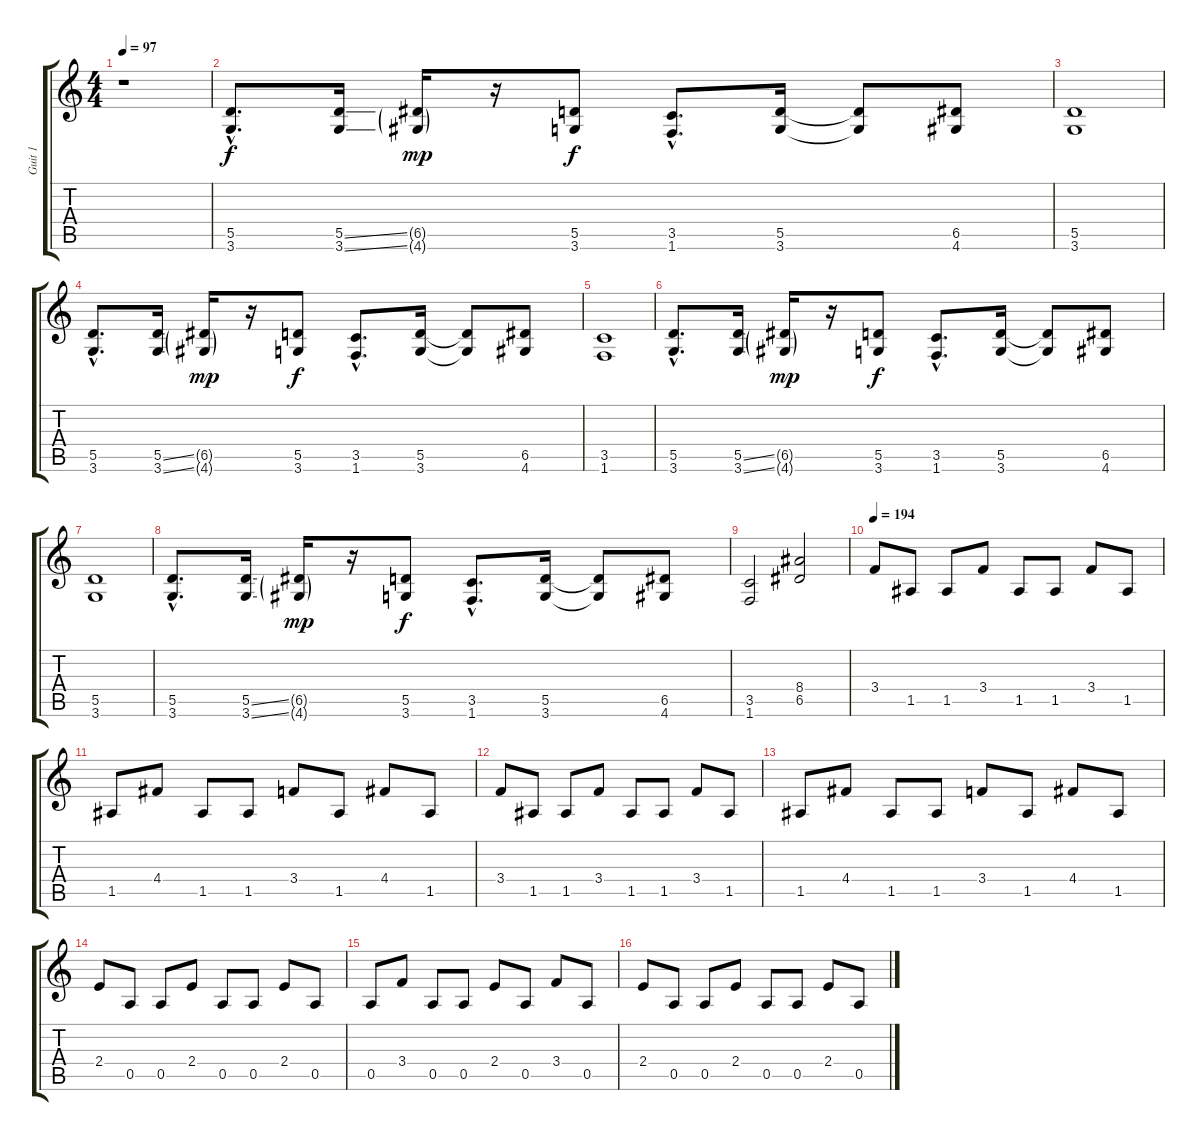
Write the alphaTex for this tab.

\track ("Guit 1" "Guit 1") {instrument overdrivenguitar}
\staff {score tabs}
\tuning (E4 B3 G3 D3 A2 E2) {hide}
\ts (4 4)
\tempo 97
\clef g2
\ks c
r.1{dy f instrument overdrivenguitar} |
(5.5{hac} 3.6{hac}).8{d} (5.5{ss} 3.6{ss}).16 (6.5{g} 4.6{g}).16{dy mp} r.16 (5.5 3.6).8{dy f} (3.5{hac} 1.6{hac}).8{d} (5.5 3.6).16 (5.5{t} 3.6{t}).8 (6.5 4.6).8 |
(5.5 3.6).1 |
(5.5{hac} 3.6{hac}).8{d} (5.5{ss} 3.6{ss}).16 (6.5{g} 4.6{g}).16{dy mp} r.16 (5.5 3.6).8{dy f} (3.5{hac} 1.6{hac}).8{d} (5.5 3.6).16 (5.5{t} 3.6{t}).8 (6.5 4.6).8 |
(3.5 1.6).1 |
(5.5{hac} 3.6{hac}).8{d} (5.5{ss} 3.6{ss}).16 (6.5{g} 4.6{g}).16{dy mp} r.16 (5.5 3.6).8{dy f} (3.5{hac} 1.6{hac}).8{d} (5.5 3.6).16 (5.5{t} 3.6{t}).8 (6.5 4.6).8 |
(5.5 3.6).1 |
(5.5{hac} 3.6{hac}).8{d} (5.5{ss} 3.6{ss}).16 (6.5{g} 4.6{g}).16{dy mp} r.16 (5.5 3.6).8{dy f} (3.5{hac} 1.6{hac}).8{d} (5.5 3.6).16 (5.5{t} 3.6{t}).8 (6.5 4.6).8 |
(3.5 1.6).2 (8.4 6.5).2 |
\tempo 194
3.4.8 1.5.8 1.5.8 3.4.8 1.5.8 1.5.8 3.4.8 1.5.8 |
1.5.8 4.4.8 1.5.8 1.5.8 3.4.8 1.5.8 4.4.8 1.5.8 |
3.4.8 1.5.8 1.5.8 3.4.8 1.5.8 1.5.8 3.4.8 1.5.8 |
1.5.8 4.4.8 1.5.8 1.5.8 3.4.8 1.5.8 4.4.8 1.5.8 |
2.4.8 0.5.8 0.5.8 2.4.8 0.5.8 0.5.8 2.4.8 0.5.8 |
0.5.8 3.4.8 0.5.8 0.5.8 2.4.8 0.5.8 3.4.8 0.5.8 |
2.4.8 0.5.8 0.5.8 2.4.8 0.5.8 0.5.8 2.4.8 0.5.8
